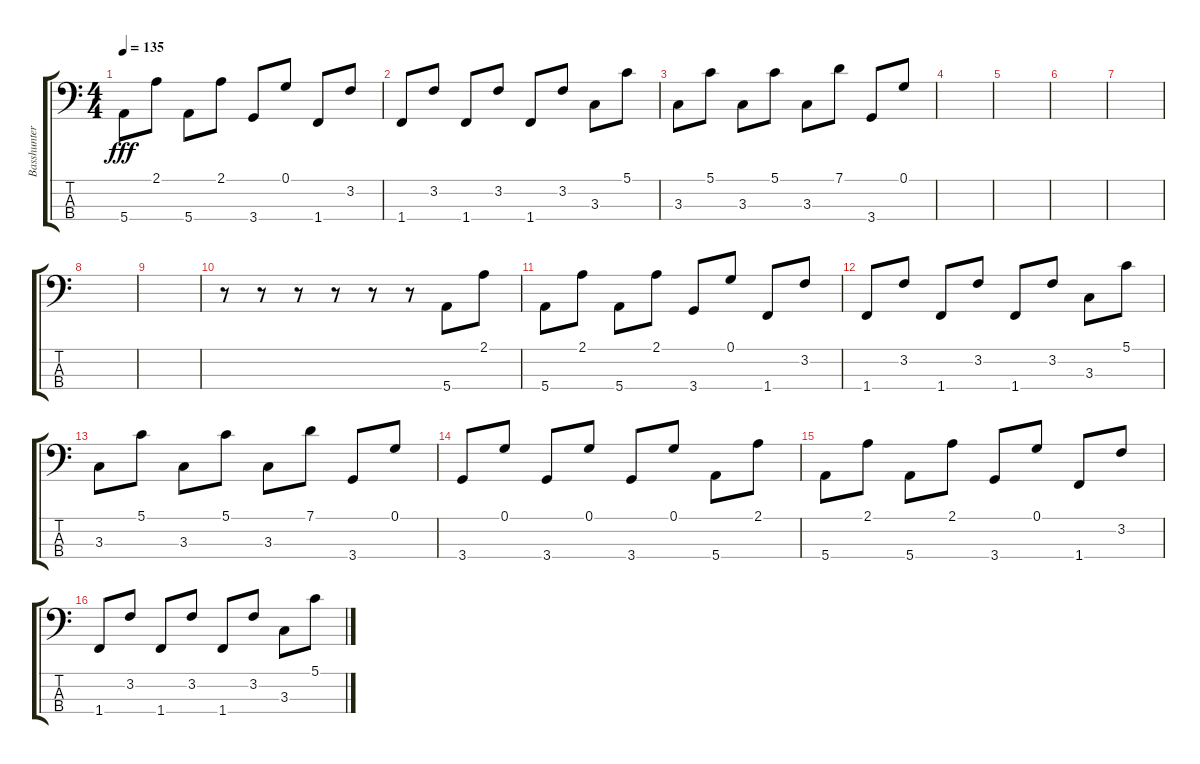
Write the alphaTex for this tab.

\track ("Basshunter" "Basshunter") {instrument electricbassfinger}
\staff {score tabs}
\tuning (G2 D2 A1 E1) {hide}
\ts (4 4)
\tempo 135
\clef f4
\ks c
5.4.8{dy fff} 2.1.8 5.4.8 2.1.8 3.4.8 0.1.8 1.4.8 3.2.8 |
1.4.8 3.2.8 1.4.8 3.2.8 1.4.8 3.2.8 3.3.8 5.1.8 |
3.3.8 5.1.8 3.3.8 5.1.8 3.3.8 7.1.8 3.4.8 0.1.8 |
|
|
|
|
|
|
r.8 r.8 r.8 r.8 r.8 r.8 5.4.8 2.1.8 |
5.4.8 2.1.8 5.4.8 2.1.8 3.4.8 0.1.8 1.4.8 3.2.8 |
1.4.8 3.2.8 1.4.8 3.2.8 1.4.8 3.2.8 3.3.8 5.1.8 |
3.3.8 5.1.8 3.3.8 5.1.8 3.3.8 7.1.8 3.4.8 0.1.8 |
3.4.8 0.1.8 3.4.8 0.1.8 3.4.8 0.1.8 5.4.8 2.1.8 |
5.4.8 2.1.8 5.4.8 2.1.8 3.4.8 0.1.8 1.4.8 3.2.8 |
1.4.8 3.2.8 1.4.8 3.2.8 1.4.8 3.2.8 3.3.8 5.1.8
